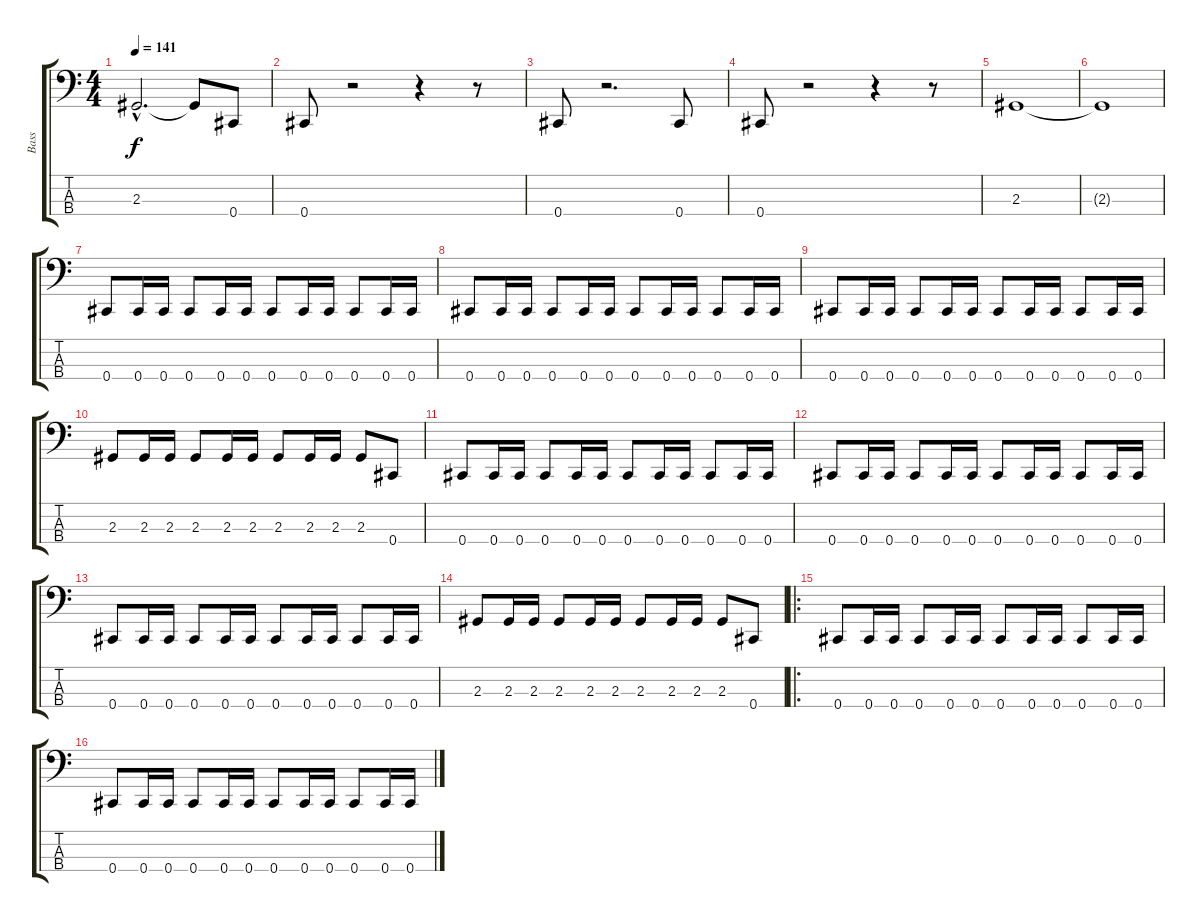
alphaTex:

\track ("Bass" "Bass") {instrument electricbassfinger}
\staff {score tabs}
\tuning (E2 B1 Gb1 Db1) {hide}
\ts (4 4)
\tempo 141
\clef f4
\ks c
2.3{hac}.2{d dy f} 2.3{t}.8 0.4.8 |
0.4.8 r.2 r.4 r.8 |
0.4.8 r.2{d} 0.4.8 |
0.4.8 r.2 r.4 r.8 |
2.3.1 |
2.3{t}.1 |
0.4.8 0.4.16 0.4.16 0.4.8 0.4.16 0.4.16 0.4.8 0.4.16 0.4.16 0.4.8 0.4.16 0.4.16 |
0.4.8 0.4.16 0.4.16 0.4.8 0.4.16 0.4.16 0.4.8 0.4.16 0.4.16 0.4.8 0.4.16 0.4.16 |
0.4.8 0.4.16 0.4.16 0.4.8 0.4.16 0.4.16 0.4.8 0.4.16 0.4.16 0.4.8 0.4.16 0.4.16 |
2.3.8 2.3.16 2.3.16 2.3.8 2.3.16 2.3.16 2.3.8 2.3.16 2.3.16 2.3.8 0.4.8 |
0.4.8 0.4.16 0.4.16 0.4.8 0.4.16 0.4.16 0.4.8 0.4.16 0.4.16 0.4.8 0.4.16 0.4.16 |
0.4.8 0.4.16 0.4.16 0.4.8 0.4.16 0.4.16 0.4.8 0.4.16 0.4.16 0.4.8 0.4.16 0.4.16 |
0.4.8 0.4.16 0.4.16 0.4.8 0.4.16 0.4.16 0.4.8 0.4.16 0.4.16 0.4.8 0.4.16 0.4.16 |
2.3.8 2.3.16 2.3.16 2.3.8 2.3.16 2.3.16 2.3.8 2.3.16 2.3.16 2.3.8 0.4.8 |
\ro
0.4.8 0.4.16 0.4.16 0.4.8 0.4.16 0.4.16 0.4.8 0.4.16 0.4.16 0.4.8 0.4.16 0.4.16 |
0.4.8 0.4.16 0.4.16 0.4.8 0.4.16 0.4.16 0.4.8 0.4.16 0.4.16 0.4.8 0.4.16 0.4.16
